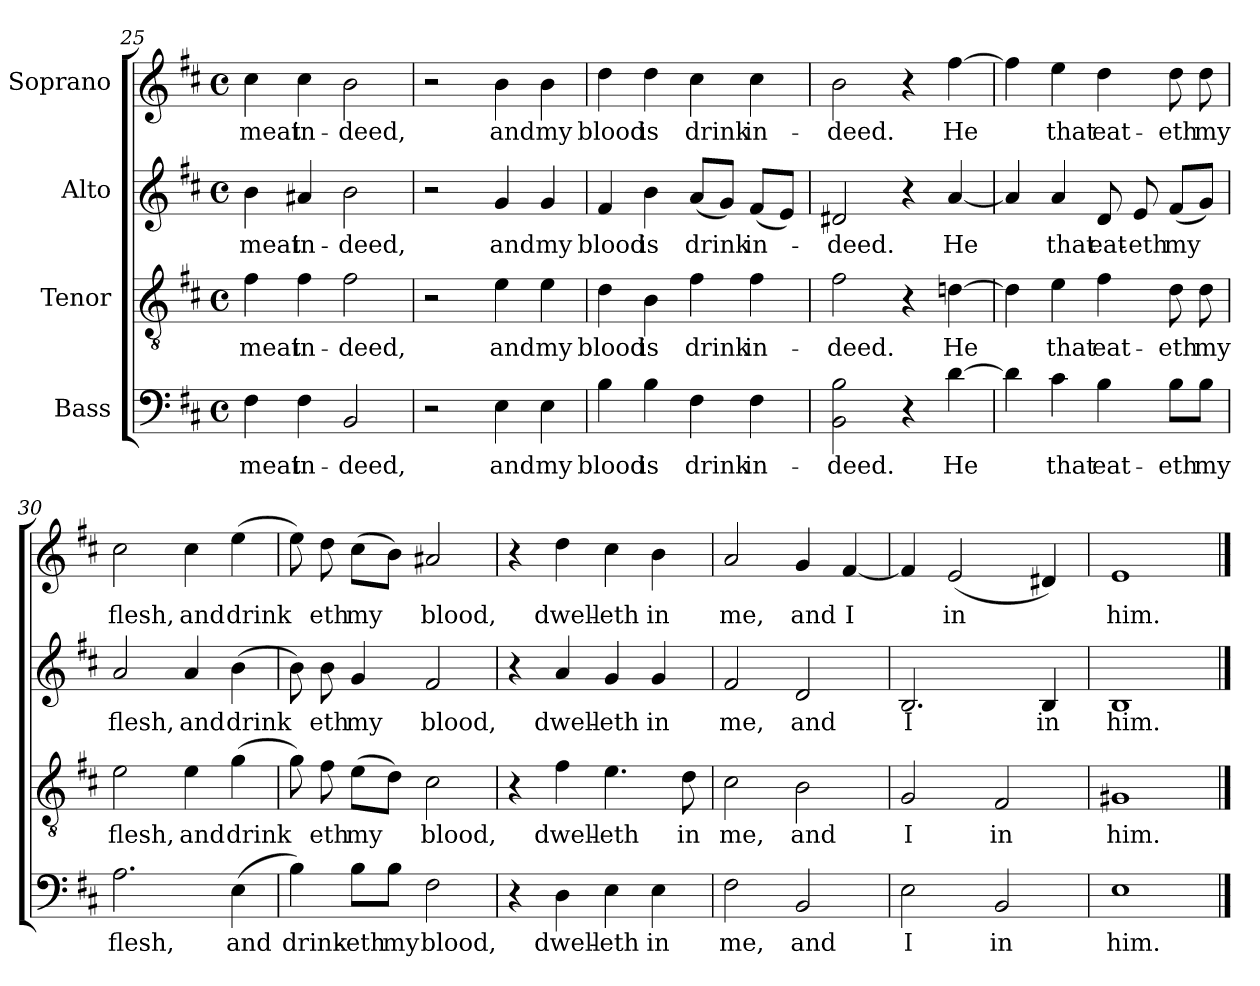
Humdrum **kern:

**kern	**text	**kern	**text	**kern	**text	**kern	**text
*part4	*part4	*part3	*part3	*part2	*part2	*part1	*part1
*staff4	*staff4	*staff3	*staff3	*staff2	*staff2	*staff1	*staff1
*I"Bass	*	*I"Tenor	*	*I"Alto	*	*I"Soprano	*
*clefF4	*	*clefGv2	*	*clefG2	*	*clefG2	*
*k[f#c#]	*	*k[f#c#]	*	*k[f#c#]	*	*k[f#c#]	*
*D:	*	*D:	*	*D:	*	*D:	*
*M4/4	*	*M4/4	*	*M4/4	*	*M4/4	*
*met(c)	*	*met(c)	*	*met(c)	*	*met(c)	*
=25	=25	=25	=25	=25	=25	=25	=25
4F#\	meat	4f#\	meat	4b\	meat	4cc#\	meat
4F#\	in-	4f#\	in-	4a#X/	in-	4cc#\	in-
2BB/	-deed,	2f#\	-deed,	2b\	-deed,	2b\	-deed,
=26	=26	=26	=26	=26	=26	=26	=26
2r	.	2r	.	2r	.	2r	.
4E\	and	4e\	and	4g/	and	4b\	and
4E\	my	4e\	my	4g/	my	4b\	my
=27	=27	=27	=27	=27	=27	=27	=27
4B\	blood	4d\	blood	4f#/	blood	4dd\	blood
4B\	is	4B\	is	4b\	is	4dd\	is
4F#\	drink	4f#\	drink	(8a/L	drink	4cc#\	drink
.	.	.	.	8g/J)	.	.	.
4F#\	in-	4f#\	in-	(8f#/L	in-	4cc#\	in-
.	.	.	.	8e/J)	.	.	.
!!LO:LB:g=z
=28	=28	=28	=28	=28	=28	=28	=28
2BB\ 2B\	-deed.	2f#\	-deed.	2d#X/	-deed.	2b\	-deed.
4r	.	4r	.	4r	.	4r	.
[4d\	He	[4dn\	He	[4a/	He	[4ff#\	He
=29	=29	=29	=29	=29	=29	=29	=29
4d\]	.	4d\]	.	4a/]	.	4ff#\]	.
4c#\	that	4e\	that	4a/	that	4ee\	that
4B\	eat-	4f#\	eat-	8d/	eat-	4dd\	eat-
.	.	.	.	8e/	-eth	.	.
8B\L	-eth	8d\	-eth	(8f#/L	my	8dd\	-eth
8B\J	my	8d\	my	8g/J)	.	8dd\	my
=30	=30	=30	=30	=30	=30	=30	=30
2.A\	flesh,	2e\	flesh,	2a/	flesh,	2cc#\	flesh,
.	.	4e\	and	4a/	and	4cc#\	and
(4E\	and	(4g\	drink	(4b\	drink	(4ee\	drink
=31	=31	=31	=31	=31	=31	=31	=31
4B\)	drink-	8g\)	.	8b\)	.	8ee\)	.
.	.	8f#\	eth	8b\	eth	8dd\	eth
8B\L	-eth	(8e\L	my	4g/	my	(8cc#\L	my
8B\J	my	8d\J)	.	.	.	8b\J)	.
2F#\	blood,	2c#\	blood,	2f#/	blood,	2a#X/	blood,
!!LO:LB:g=z
=32	=32	=32	=32	=32	=32	=32	=32
4r	.	4r	.	4r	.	4r	.
4D\	dwell-	4f#\	dwell-	4a/	dwell-	4dd\	dwell-
4E\	-eth	4.e\	-eth	4g/	-eth	4cc#\	-eth
4E\	in	.	.	4g/	in	4b\	in
.	.	8d\	in	.	.	.	.
=33	=33	=33	=33	=33	=33	=33	=33
2F#\	me,	2c#\	me,	2f#/	me,	2a/	me,
2BB/	and	2B\	and	2d/	and	4g/	and
.	.	.	.	.	.	[4f#/	I
=34	=34	=34	=34	=34	=34	=34	=34
2E\	I	2G/	I	2.B/	I	4f#/]	.
.	.	.	.	.	.	(2e/	in
2BB/	in	2F#/	in	.	.	.	.
.	.	.	.	4B/	in	4d#X/)	.
=35	=35	=35	=35	=35	=35	=35	=35
1E	him.	1G#X	him.	1B	him.	1e	him.
==	==	==	==	==	==	==	==
*-	*-	*-	*-	*-	*-	*-	*-
